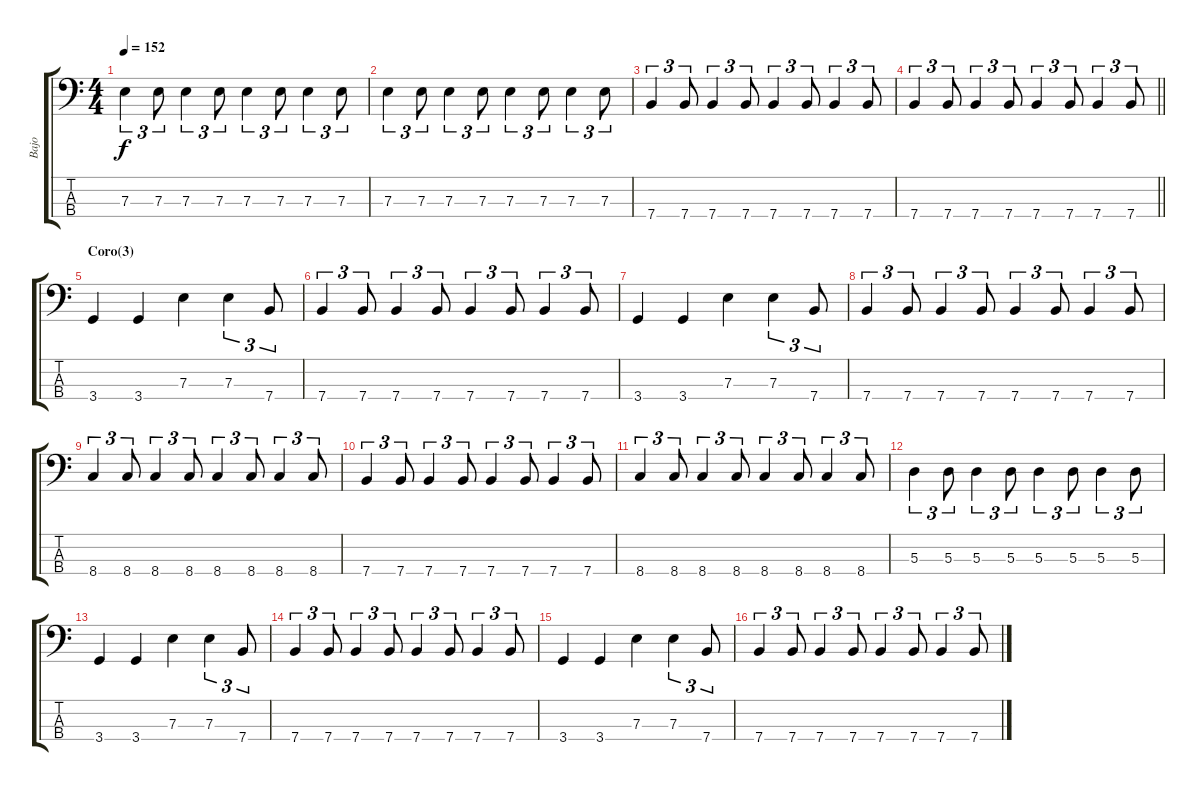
\track ("Bajo" "Bajo") {instrument electricbassfinger}
\staff {score tabs}
\tuning (G2 D2 A1 E1) {hide}
\ts (4 4)
\tempo 152
\clef f4
\ks c
7.3.4{tu (3 2) dy f} 7.3.8{tu (3 2)} 7.3.4{tu (3 2)} 7.3.8{tu (3 2)} 7.3.4{tu (3 2)} 7.3.8{tu (3 2)} 7.3.4{tu (3 2)} 7.3.8{tu (3 2)} |
7.3.4{tu (3 2)} 7.3.8{tu (3 2)} 7.3.4{tu (3 2)} 7.3.8{tu (3 2)} 7.3.4{tu (3 2)} 7.3.8{tu (3 2)} 7.3.4{tu (3 2)} 7.3.8{tu (3 2)} |
7.4.4{tu (3 2)} 7.4.8{tu (3 2)} 7.4.4{tu (3 2)} 7.4.8{tu (3 2)} 7.4.4{tu (3 2)} 7.4.8{tu (3 2)} 7.4.4{tu (3 2)} 7.4.8{tu (3 2)} |
\barLineRight lightlight
7.4.4{tu (3 2)} 7.4.8{tu (3 2)} 7.4.4{tu (3 2)} 7.4.8{tu (3 2)} 7.4.4{tu (3 2)} 7.4.8{tu (3 2)} 7.4.4{tu (3 2)} 7.4.8{tu (3 2)} |
\section ("" "Coro(3)")
3.4.4 3.4.4 7.3.4 7.3.4{tu (3 2)} 7.4.8{tu (3 2)} |
7.4.4{tu (3 2)} 7.4.8{tu (3 2)} 7.4.4{tu (3 2)} 7.4.8{tu (3 2)} 7.4.4{tu (3 2)} 7.4.8{tu (3 2)} 7.4.4{tu (3 2)} 7.4.8{tu (3 2)} |
3.4.4 3.4.4 7.3.4 7.3.4{tu (3 2)} 7.4.8{tu (3 2)} |
7.4.4{tu (3 2)} 7.4.8{tu (3 2)} 7.4.4{tu (3 2)} 7.4.8{tu (3 2)} 7.4.4{tu (3 2)} 7.4.8{tu (3 2)} 7.4.4{tu (3 2)} 7.4.8{tu (3 2)} |
8.4.4{tu (3 2)} 8.4.8{tu (3 2)} 8.4.4{tu (3 2)} 8.4.8{tu (3 2)} 8.4.4{tu (3 2)} 8.4.8{tu (3 2)} 8.4.4{tu (3 2)} 8.4.8{tu (3 2)} |
7.4.4{tu (3 2)} 7.4.8{tu (3 2)} 7.4.4{tu (3 2)} 7.4.8{tu (3 2)} 7.4.4{tu (3 2)} 7.4.8{tu (3 2)} 7.4.4{tu (3 2)} 7.4.8{tu (3 2)} |
8.4.4{tu (3 2)} 8.4.8{tu (3 2)} 8.4.4{tu (3 2)} 8.4.8{tu (3 2)} 8.4.4{tu (3 2)} 8.4.8{tu (3 2)} 8.4.4{tu (3 2)} 8.4.8{tu (3 2)} |
5.3.4{tu (3 2)} 5.3.8{tu (3 2)} 5.3.4{tu (3 2)} 5.3.8{tu (3 2)} 5.3.4{tu (3 2)} 5.3.8{tu (3 2)} 5.3.4{tu (3 2)} 5.3.8{tu (3 2)} |
3.4.4 3.4.4 7.3.4 7.3.4{tu (3 2)} 7.4.8{tu (3 2)} |
7.4.4{tu (3 2)} 7.4.8{tu (3 2)} 7.4.4{tu (3 2)} 7.4.8{tu (3 2)} 7.4.4{tu (3 2)} 7.4.8{tu (3 2)} 7.4.4{tu (3 2)} 7.4.8{tu (3 2)} |
3.4.4 3.4.4 7.3.4 7.3.4{tu (3 2)} 7.4.8{tu (3 2)} |
7.4.4{tu (3 2)} 7.4.8{tu (3 2)} 7.4.4{tu (3 2)} 7.4.8{tu (3 2)} 7.4.4{tu (3 2)} 7.4.8{tu (3 2)} 7.4.4{tu (3 2)} 7.4.8{tu (3 2)}
